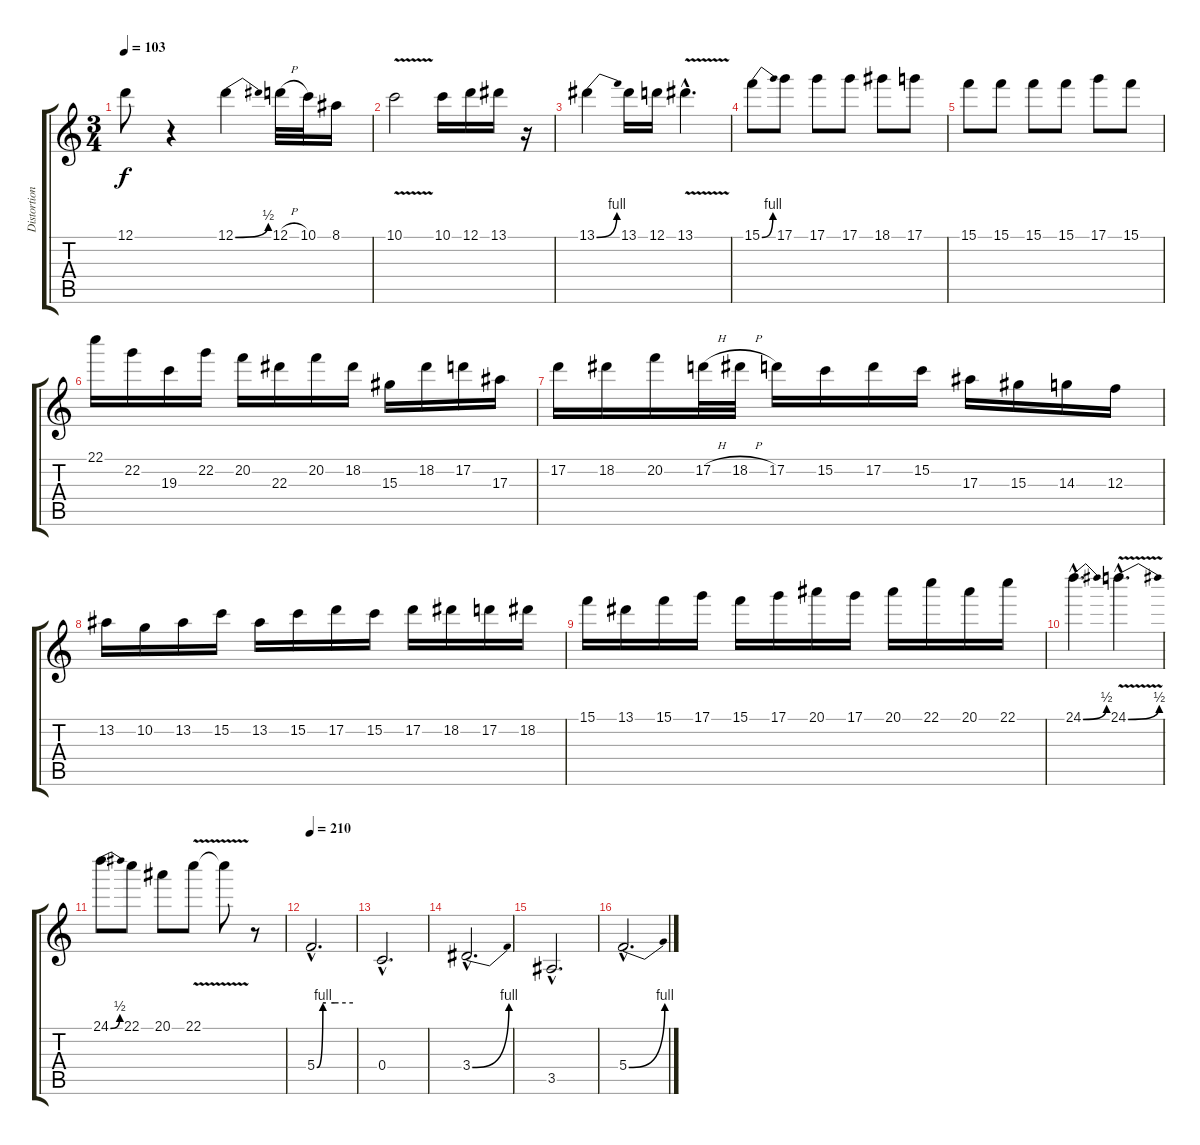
\track ("Distortion Guitar 2" "Distortion") {instrument distortionguitar}
\staff {score tabs}
\tuning (D4 A3 F3 C3 G2 C2) {hide}
\ts (3 4)
\tempo 103
\clef g2
\ks c
12.1{t}.8{dy f} r.4 12.1{be (bend 0 0 60 2)}.4 12.1{h}.32 10.1.32 8.1.16 |
10.1{v}.2 10.1.16 12.1.16 13.1.16 r.16 |
13.1{be (bend 0 0 60 4)}.4 13.1.16 12.1.16 13.1{v hac}.4{d} |
15.1{be (bend 0 0 60 4)}.8 17.1.8 17.1.8 17.1.8 18.1.8 17.1.8 |
15.1.8 15.1.8 15.1.8 15.1.8 17.1.8 15.1.8 |
22.1.16 22.2.16 19.3.16 22.2.16 20.2.16 22.3.16 20.2.16 18.2.16 15.3.16 18.2.16 17.2.16 17.3.16 |
17.2.16 18.2.16 20.2.16 17.2{h}.32 18.2{h}.32 17.2.16 15.2.16 17.2.16 15.2.16 17.3.16 15.3.16 14.3.16 12.3.16 |
13.2.16 10.2.16 13.2.16 15.2.16 13.2.16 15.2.16 17.2.16 15.2.16 17.2.16 18.2.16 17.2.16 18.2.16 |
15.1.16 13.1.16 15.1.16 17.1.16 15.1.16 17.1.16 20.1.16 17.1.16 20.1.16 22.1.16 20.1.16 22.1.16 |
24.1{be (bend 0 0 60 2) hac}.4{d} 24.1{be (bend 0 0 60 2) v hac}.4{d} |
24.1{be (bend 0 0 60 2)}.8 22.1.8 20.1.8 22.1{v}.8 22.1{t}.8 r.8 |
\tempo 210
5.4{be (custom 0 0 10 4 15 4 30 4 60 4) hac}.2{d} |
0.4{hac}.2{d} |
3.4{be (bend 0 0 60 4) hac}.2{d} |
3.5{hac}.2{d} |
5.4{be (bend 0 0 60 4) hac}.2{d}
